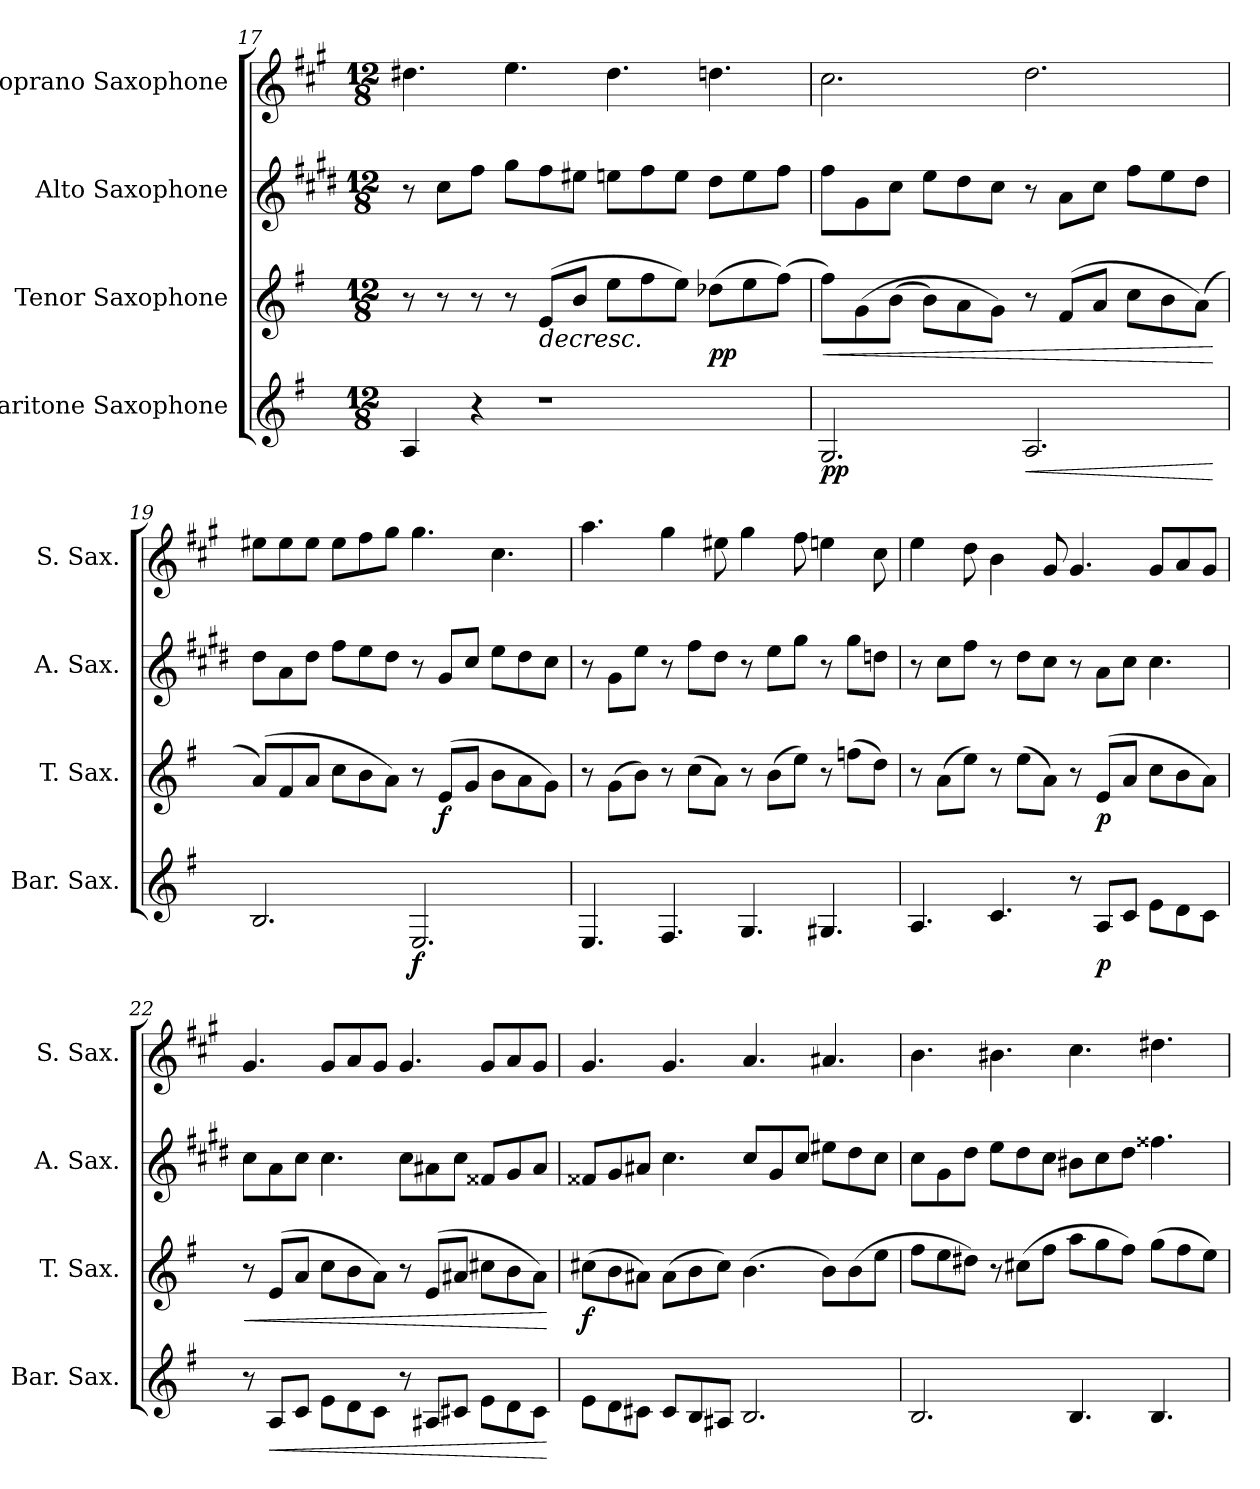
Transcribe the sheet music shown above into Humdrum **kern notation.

**kern	**dynam	**kern	**dynam	**kern	**kern
*part4	*part4	*part3	*part3	*part2	*part1
*staff4	*staff4	*staff3	*staff3	*staff2	*staff1
*I"Baritone Saxophone	*	*I"Tenor Saxophone	*	*I"Alto Saxophone	*I"Soprano Saxophone
*I'Bar. Sax.	*	*I'T. Sax.	*	*I'A. Sax.	*I'S. Sax.
!!LO:LB:g=z
*clefG2	*	*clefG2	*	*clefG2	*clefG2
*ITrd12c21	*	*ITrd8c14	*	*ITrd5c9	*ITrd1c2
*k[f#]	*	*k[f#]	*	*k[f#]	*k[f#]
*M12/8	*	*M12/8	*	*M12/8	*M12/8
=17	=17	=17	=17	=17	=17
4AA/	.	8r	.	8r	4.cc#X\
.	.	8r	.	8e\L	.
4r	.	8r	.	8a\J	.
.	.	8r	.	8b\L	4.dd\
!	!	!	!LO:HP:b	!	!
1r	.	(8E/L	>	8a\	.
.	.	8B/J	.	8g#X\J	.
.	.	8e\L	.	8gn\L	4.cc#\
.	.	8f#\	.	8a\	.
.	.	8e\J)	.	8g\J	.
!	!	!	!LO:DY:b	!	!
.	.	(8d-X\L	pp	8f#\L	4.ccn\
.	.	8e\	.	8g\	.
.	.	(8f#\J)	.	8a\J	.
.	.	.	]	.	.
=18	=18	=18	=18	=18	=18
!	!LO:DY:b	!	!LO:HP:b	!	!
2.GG/	pp	8f#\L)	<	8a\L	2.b\
.	.	(8G\	.	8B\	.
.	.	(8B\J	.	8e\J	.
.	.	8B\L)	.	8g\L	.
.	.	8A\	.	8f#\	.
.	.	8G\J)	.	8e\J	.
!	!LO:HP:b	!	!	!	!
2.AA/	<	8r	.	8r	2.cc\
.	.	(8F#/L	.	8c\L	.
.	.	8A/J	.	8e\J	.
.	.	8c\L	.	8a\L	.
.	.	8B\	.	8g\	.
.	.	(8A\J)	.	8f#\J	.
.	[	.	[	.	.
=19	=19	=19	=19	=19	=19
2.BB/	.	(8A/L)	.	8f#\L	8dd#X\L
.	.	8F#/	.	8c\	8dd#\
.	.	8A/J	.	8f#\J	8dd#\J
.	.	8c\L	.	8a\L	8dd#\L
.	.	8B\	.	8g\	8ee\
.	.	8A\J)	.	8f#\J	8ff#\J
!	!LO:DY:b	!	!	!	!
2.EE/	f	8r	.	8r	4.ff#\
!	!	!	!LO:DY:b	!	!
.	.	(8E/L	f	8B/L	.
.	.	8G/J	.	8e/J	.
.	.	8B\L	.	8g\L	4.b\
.	.	8A\	.	8f#\	.
.	.	8G\J)	.	8e\J	.
!!LO:LB:g=z
=20	=20	=20	=20	=20	=20
4.EE/	.	8r	.	8r	4.gg\
.	.	(8G\L	.	8B\L	.
.	.	8B\J)	.	8g\J	.
4.FF#/	.	8r	.	8r	4ff#\
.	.	(8c\L	.	8a\L	.
.	.	8A\J)	.	8f#\J	8dd#X\
4.GG/	.	8r	.	8r	4ff#\
.	.	(8B\L	.	8g\L	.
.	.	8e\J)	.	8b\J	8ee\
4.GG#X/	.	8r	.	8r	4ddn\
.	.	(8fn\L	.	8b\L	.
.	.	8d\J)	.	8fn\J	8b\
=21	=21	=21	=21	=21	=21
4.AA/	.	8r	.	8r	4dd\
.	.	(8A\L	.	8e\L	.
.	.	8e\J)	.	8a\J	8cc\
4.C/	.	8r	.	8r	4a\
.	.	(8e\L	.	8f#\L	.
.	.	8A\J)	.	8e\J	8f#/
8r	.	8r	.	8r	4.f#/
!	!LO:DY:b	!	!LO:DY:b	!	!
8AA/L	p	(8E/L	p	8c\L	.
8C/J	.	8A/J	.	8e\J	.
8E\L	.	8c\L	.	4.e\	8f#/L
8D\	.	8B\	.	.	8g/
8C\J	.	8A\J)	.	.	8f#/J
=22	=22	=22	=22	=22	=22
!	!	!	!LO:HP:b	!	!
8r	.	8r	<	8e\L	4.f#/
!	!LO:HP:b	!	!	!	!
8AA/L	<	(8E/L	.	8c\	.
8C/J	.	8A/J	.	8e\J	.
8E\L	.	8c\L	.	4.e\	8f#/L
8D\	.	8B\	.	.	8g/
8C\J	.	8A\J)	.	.	8f#/J
8r	.	8r	.	8e\L	4.f#/
8AA#X/L	.	(8E/L	.	8c#X\	.
8C#X/J	.	8A#X/J	.	8e\J	.
8E\L	.	8c#X\L	.	8A#X/L	8f#/L
8D\	.	8B\	.	8B/	8g/
8C#\J	.	8A#\J)	.	8c#/J	8f#/J
.	[	.	[	.	.
!!LO:PB:g=z
=23	=23	=23	=23	=23	=23
!	!	!	!LO:DY:b	!	!
8E\L	.	(8c#X\L	f	8A#X/L	4.f#/
8D\	.	8B\	.	8B/	.
8C#X\J	.	8A#X\J)	.	8c#X/J	.
8C#/L	.	(8A#\L	.	4.e\	4.f#/
8BB/	.	8B\	.	.	.
8AA#X/J	.	8c#\J)	.	.	.
2.BB/	.	(4.B\	.	8e/L	4.g/
.	.	.	.	8B/	.
.	.	.	.	8e/J	.
.	.	8B\L)	.	8g#X\L	4.g#X/
.	.	(8B\	.	8f#\	.
.	.	8e\J	.	8e\J	.
=24	=24	=24	=24	=24	=24
2.BB/	.	8f#\L	.	8e\L	4.a\
.	.	8e\	.	8B\	.
.	.	8d#X\J)	.	8f#\J	.
.	.	8r	.	8g\L	4.a#X\
.	.	(8c#X\L	.	8f#\	.
.	.	8f#\J	.	8e\J	.
4.BB/	.	8a\L	.	8d#X\L	4.b\
.	.	8g\	.	8e\	.
.	.	8f#\J)	.	8f#\J	.
4.BB/	.	(8g\L	.	4.a#X\	4.cc#X\
.	.	8f#\	.	.	.
.	.	8e\J)	.	.	.
=	=	=	=	=	=
*-	*-	*-	*-	*-	*-
